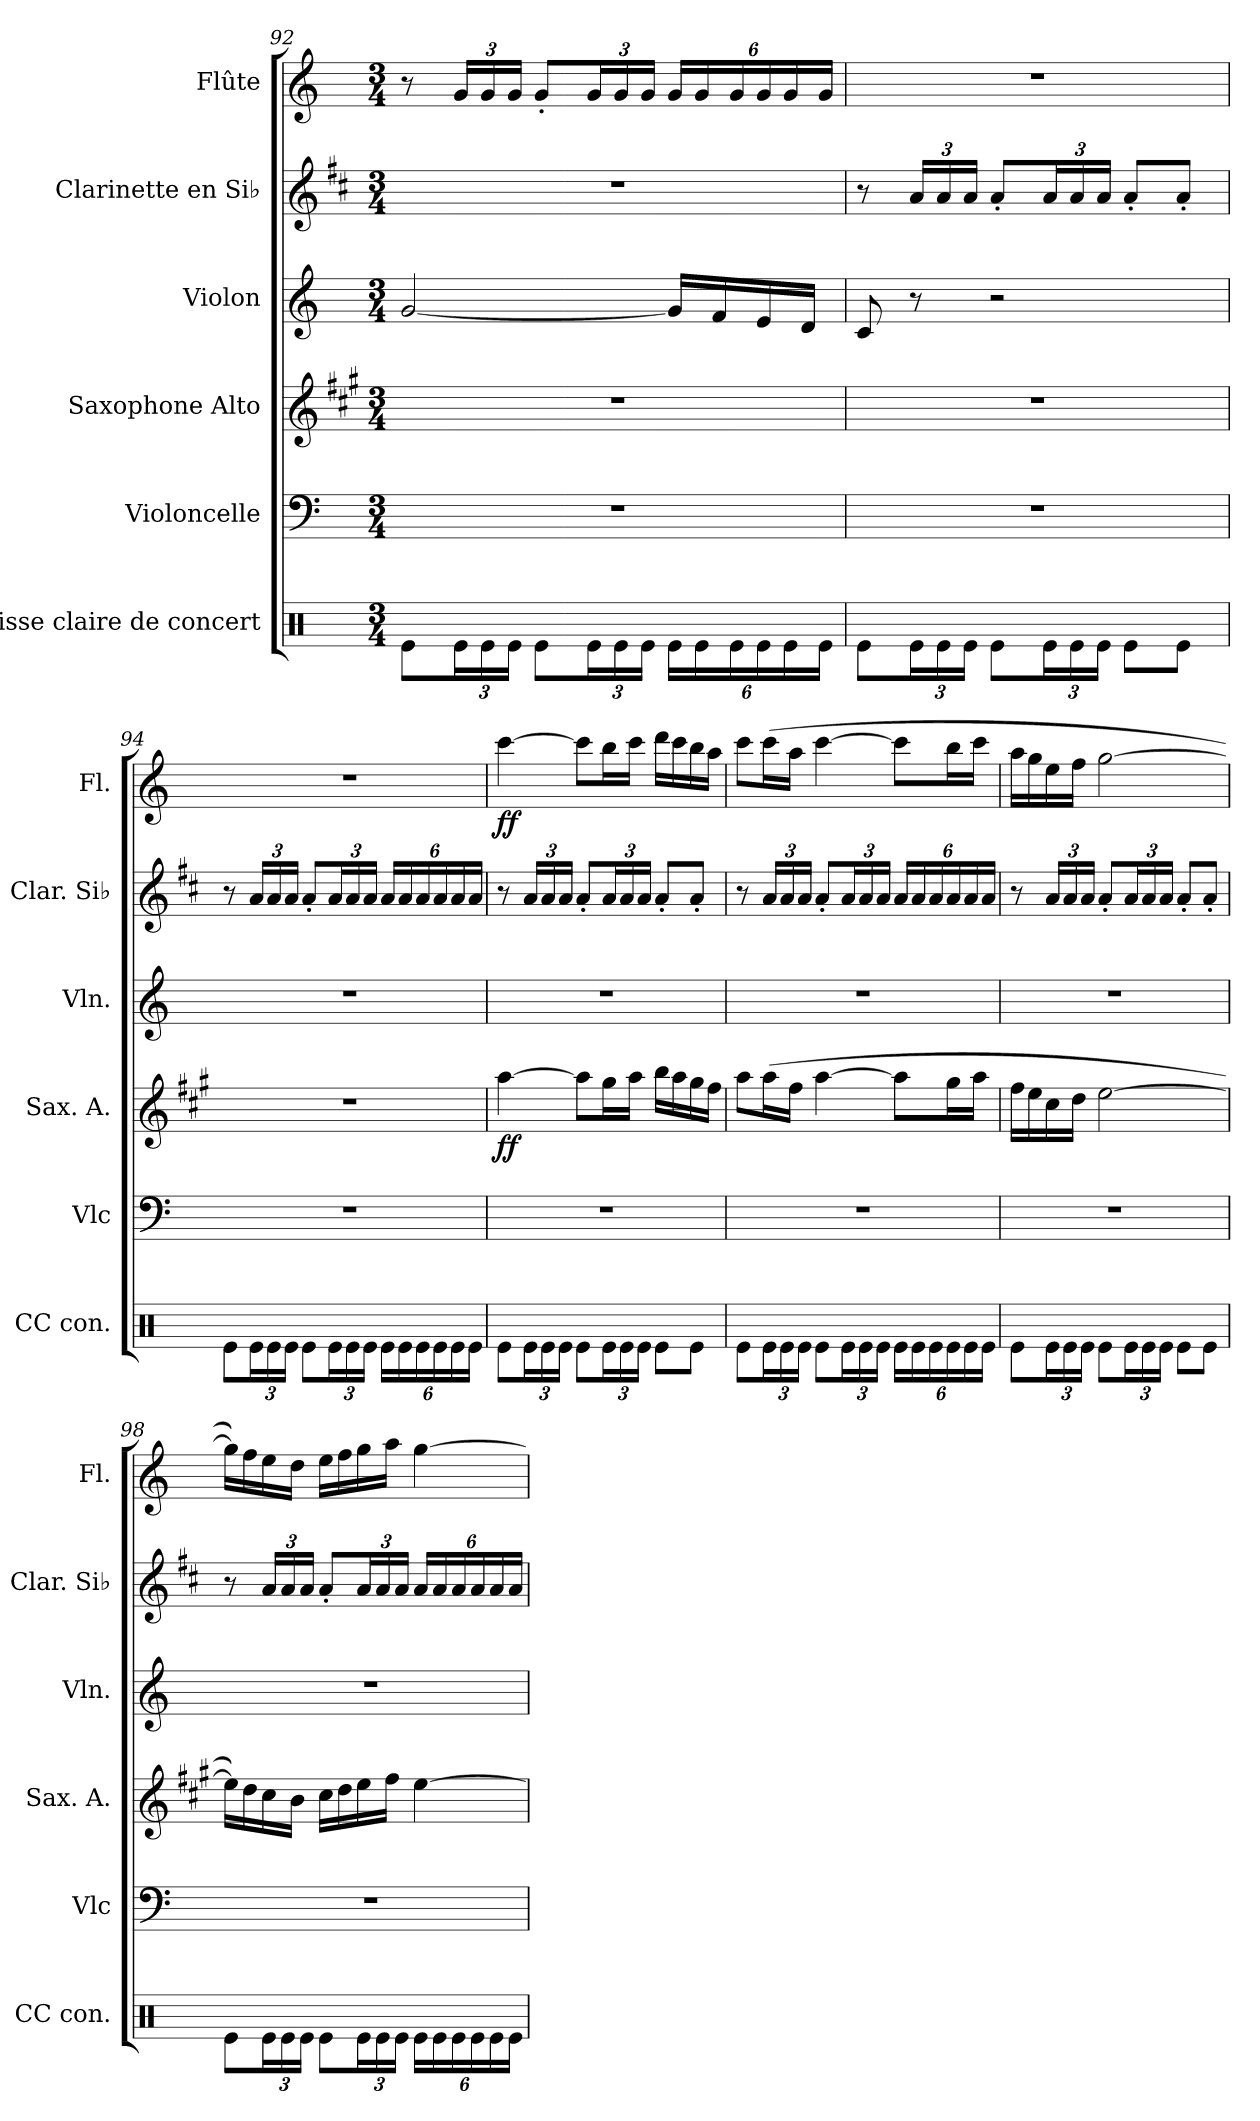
**kern	**kern	**kern	**dynam	**kern	**kern	**kern	**dynam
*part6	*part5	*part4	*part4	*part3	*part2	*part1	*part1
*staff6	*staff5	*staff4	*staff4	*staff3	*staff2	*staff1	*staff1
*I"Caisse claire de concert	*I"Violoncelle	*I"Saxophone Alto	*	*I"Violon	*I"Clarinette en Si♭	*I"Flûte	*
*I'CC con.	*I'Vlc	*I'Sax. A.	*	*I'Vln.	*I'Clar. Si♭	*I'Fl.	*
*clefX	*clefF4	*clefG2	*	*clefG2	*clefG2	*clefG2	*
*	*	*ITrd5c9	*	*	*ITrd1c2	*	*
*k[]	*k[]	*k[]	*	*k[]	*k[]	*k[]	*
*M3/4	*M3/4	*M3/4	*	*M3/4	*M3/4	*M3/4	*
=92	=92	=92	=92	=92	=92	=92	=92
8Re\L	2.r	2.r	.	[2g/	2.r	8r	.
*Xbrackettup	*	*	*	*	*	*Xbrackettup	*
24Re\L	.	.	.	.	.	24g/LL	.
24Re\	.	.	.	.	.	24g/	.
24Re\JJ	.	.	.	.	.	24g/JJ	.
8Re\L	.	.	.	.	.	8g'/L	.
24Re\L	.	.	.	.	.	24g/L	.
24Re\	.	.	.	.	.	24g/	.
24Re\JJ	.	.	.	.	.	24g/JJ	.
24Re\LL	.	.	.	16g/LL]	.	24g/LL	.
24Re\	.	.	.	.	.	24g/	.
.	.	.	.	16f/	.	.	.
24Re\	.	.	.	.	.	24g/	.
24Re\	.	.	.	16e/	.	24g/	.
24Re\	.	.	.	.	.	24g/	.
.	.	.	.	16d/JJ	.	.	.
24Re\JJ	.	.	.	.	.	24g/JJ	.
=93	=93	=93	=93	=93	=93	=93	=93
8Re\L	2.r	2.r	.	8c/	8r	2.r	.
*	*	*	*	*	*Xbrackettup	*	*
24Re\L	.	.	.	8r	24g/LL	.	.
24Re\	.	.	.	.	24g/	.	.
24Re\JJ	.	.	.	.	24g/JJ	.	.
8Re\L	.	.	.	2r	8g'/L	.	.
24Re\L	.	.	.	.	24g/L	.	.
24Re\	.	.	.	.	24g/	.	.
24Re\JJ	.	.	.	.	24g/JJ	.	.
8Re\L	.	.	.	.	8g'/L	.	.
8Re\J	.	.	.	.	8g'/J	.	.
!!LO:LB:g=z
=94	=94	=94	=94	=94	=94	=94	=94
8Re\L	2.r	2.r	.	2.r	8r	2.r	.
24Re\L	.	.	.	.	24g/LL	.	.
24Re\	.	.	.	.	24g/	.	.
24Re\JJ	.	.	.	.	24g/JJ	.	.
8Re\L	.	.	.	.	8g'/L	.	.
24Re\L	.	.	.	.	24g/L	.	.
24Re\	.	.	.	.	24g/	.	.
24Re\JJ	.	.	.	.	24g/JJ	.	.
24Re\LL	.	.	.	.	24g/LL	.	.
24Re\	.	.	.	.	24g/	.	.
24Re\	.	.	.	.	24g/	.	.
24Re\	.	.	.	.	24g/	.	.
24Re\	.	.	.	.	24g/	.	.
24Re\JJ	.	.	.	.	24g/JJ	.	.
=95	=95	=95	=95	=95	=95	=95	=95
!	!	!	!LO:DY:b	!	!	!	!LO:DY:b
8Re\L	2.r	[4cc\	ff	2.r	8r	[4ccc\	ff
24Re\L	.	.	.	.	24g/LL	.	.
24Re\	.	.	.	.	24g/	.	.
24Re\JJ	.	.	.	.	24g/JJ	.	.
8Re\L	.	8cc\L]	.	.	8g'/L	8ccc\L]	.
24Re\L	.	16b\L	.	.	24g/L	16bb\L	.
24Re\	.	.	.	.	24g/	.	.
.	.	16cc\JJ	.	.	.	16ccc\JJ	.
24Re\JJ	.	.	.	.	24g/JJ	.	.
8Re\L	.	16dd\LL	.	.	8g'/L	16ddd\LL	.
.	.	16cc\	.	.	.	16ccc\	.
8Re\J	.	16b\	.	.	8g'/J	16bb\	.
.	.	16a\JJ	.	.	.	16aa\JJ	.
=96	=96	=96	=96	=96	=96	=96	=96
8Re\L	2.r	8cc\L	.	2.r	8r	8ccc\L	.
24Re\L	.	(>16cc\L	.	.	24g/LL	(>16ccc\L	.
24Re\	.	.	.	.	24g/	.	.
.	.	16a\JJ	.	.	.	16aa\JJ	.
24Re\JJ	.	.	.	.	24g/JJ	.	.
8Re\L	.	[4cc\	.	.	8g'/L	[4ccc\	.
24Re\L	.	.	.	.	24g/L	.	.
24Re\	.	.	.	.	24g/	.	.
24Re\JJ	.	.	.	.	24g/JJ	.	.
24Re\LL	.	8cc\L]	.	.	24g/LL	8ccc\L]	.
24Re\	.	.	.	.	24g/	.	.
24Re\	.	.	.	.	24g/	.	.
24Re\	.	16b\L	.	.	24g/	16bb\L	.
24Re\	.	.	.	.	24g/	.	.
.	.	16cc\JJ	.	.	.	16ccc\JJ	.
24Re\JJ	.	.	.	.	24g/JJ	.	.
!!LO:PB:g=z
=97	=97	=97	=97	=97	=97	=97	=97
8Re\L	2.r	16a\LL	.	2.r	8r	16aa\LL	.
.	.	16g\	.	.	.	16gg\	.
24Re\L	.	16e\	.	.	24g/LL	16ee\	.
24Re\	.	.	.	.	24g/	.	.
.	.	16f\JJ	.	.	.	16ff\JJ	.
24Re\JJ	.	.	.	.	24g/JJ	.	.
8Re\L	.	[2g\	.	.	8g'/L	[2gg\	.
24Re\L	.	.	.	.	24g/L	.	.
24Re\	.	.	.	.	24g/	.	.
24Re\JJ	.	.	.	.	24g/JJ	.	.
8Re\L	.	.	.	.	8g'/L	.	.
8Re\J	.	.	.	.	8g'/J	.	.
=98	=98	=98	=98	=98	=98	=98	=98
8Re\L	2.r	16g\LL])	.	2.r	8r	16gg\LL])	.
.	.	16f\	.	.	.	16ff\	.
24Re\L	.	16e\	.	.	24g/LL	16ee\	.
24Re\	.	.	.	.	24g/	.	.
.	.	16d\JJ	.	.	.	16dd\JJ	.
24Re\JJ	.	.	.	.	24g/JJ	.	.
8Re\L	.	16e\LL	.	.	8g'/L	16ee\LL	.
.	.	16f\	.	.	.	16ff\	.
24Re\L	.	16g\	.	.	24g/L	16gg\	.
24Re\	.	.	.	.	24g/	.	.
.	.	16a\JJ	.	.	.	16aa\JJ	.
24Re\JJ	.	.	.	.	24g/JJ	.	.
24Re\LL	.	[4g\	.	.	24g/LL	[4gg\	.
24Re\	.	.	.	.	24g/	.	.
24Re\	.	.	.	.	24g/	.	.
24Re\	.	.	.	.	24g/	.	.
24Re\	.	.	.	.	24g/	.	.
24Re\JJ	.	.	.	.	24g/JJ	.	.
=	=	=	=	=	=	=	=
*-	*-	*-	*-	*-	*-	*-	*-
